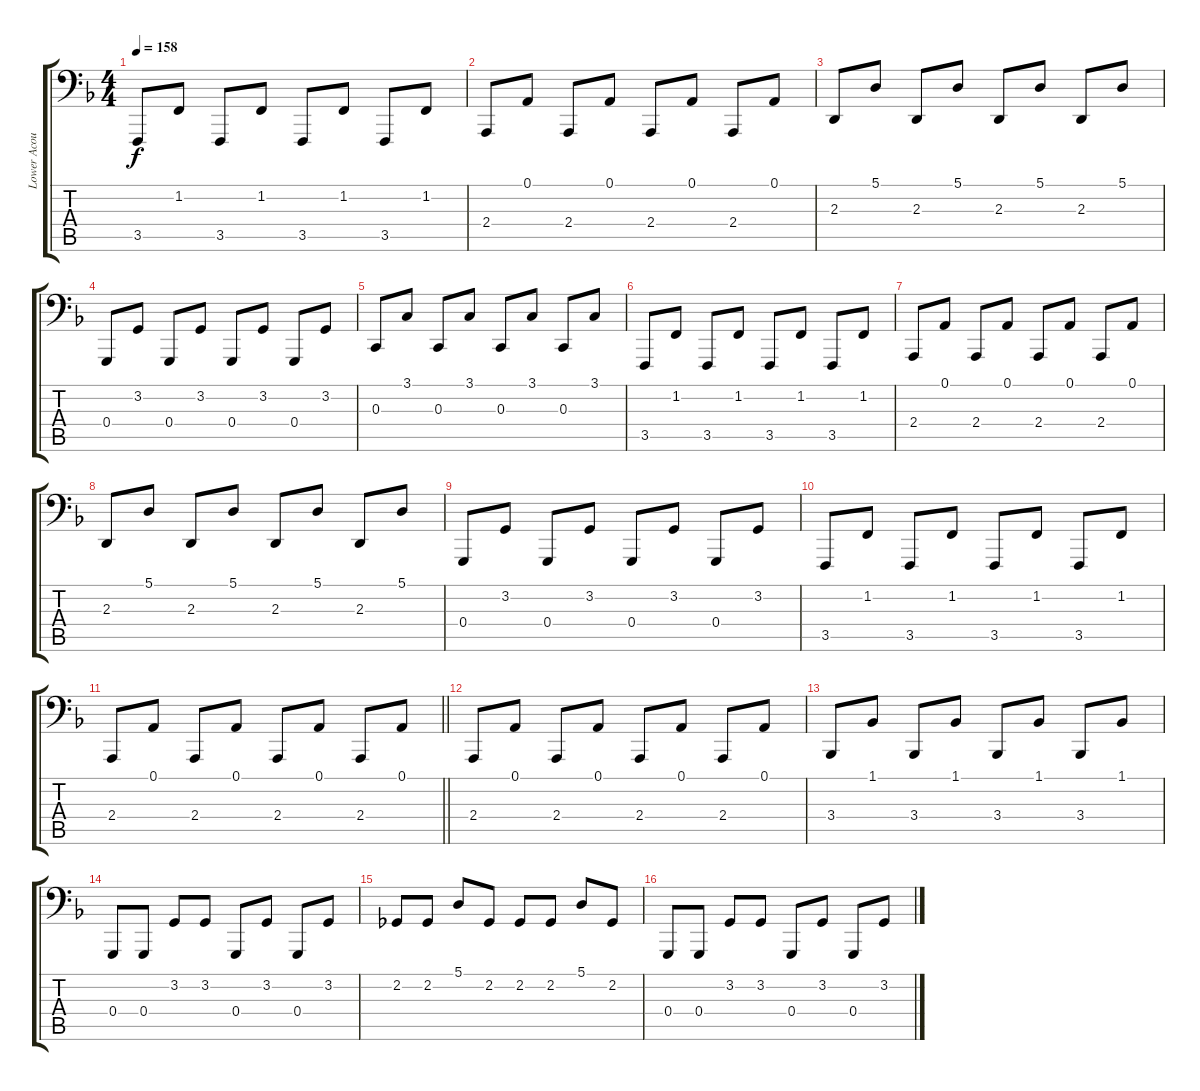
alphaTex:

\track ("Lower Acoustic Piano" "Lower Acou") {instrument brightacousticpiano}
\staff {score tabs}
\tuning (A2 E2 C2 G1 D1 A0) {hide}
\ts (4 4)
\tempo 158
\clef f4
\ks f
3.5.8{dy f} 1.2.8 3.5.8 1.2.8 3.5.8 1.2.8 3.5.8 1.2.8 |
2.4.8 0.1.8 2.4.8 0.1.8 2.4.8 0.1.8 2.4.8 0.1.8 |
2.3.8 5.1.8 2.3.8 5.1.8 2.3.8 5.1.8 2.3.8 5.1.8 |
0.4.8 3.2.8 0.4.8 3.2.8 0.4.8 3.2.8 0.4.8 3.2.8 |
0.3.8 3.1.8 0.3.8 3.1.8 0.3.8 3.1.8 0.3.8 3.1.8 |
3.5.8 1.2.8 3.5.8 1.2.8 3.5.8 1.2.8 3.5.8 1.2.8 |
2.4.8 0.1.8 2.4.8 0.1.8 2.4.8 0.1.8 2.4.8 0.1.8 |
2.3.8 5.1.8 2.3.8 5.1.8 2.3.8 5.1.8 2.3.8 5.1.8 |
0.4.8 3.2.8 0.4.8 3.2.8 0.4.8 3.2.8 0.4.8 3.2.8 |
3.5.8 1.2.8 3.5.8 1.2.8 3.5.8 1.2.8 3.5.8 1.2.8 |
\barLineRight lightlight
2.4.8 0.1.8 2.4.8 0.1.8 2.4.8 0.1.8 2.4.8 0.1.8 |
\section ("" "")
2.4.8 0.1.8 2.4.8 0.1.8 2.4.8 0.1.8 2.4.8 0.1.8 |
3.4.8 1.1.8 3.4.8 1.1.8 3.4.8 1.1.8 3.4.8 1.1.8 |
0.4.8 0.4.8 3.2.8 3.2.8 0.4.8 3.2.8 0.4.8 3.2.8 |
2.2.8 2.2.8 5.1.8 2.2.8 2.2.8 2.2.8 5.1.8 2.2.8 |
0.4.8 0.4.8 3.2.8 3.2.8 0.4.8 3.2.8 0.4.8 3.2.8
